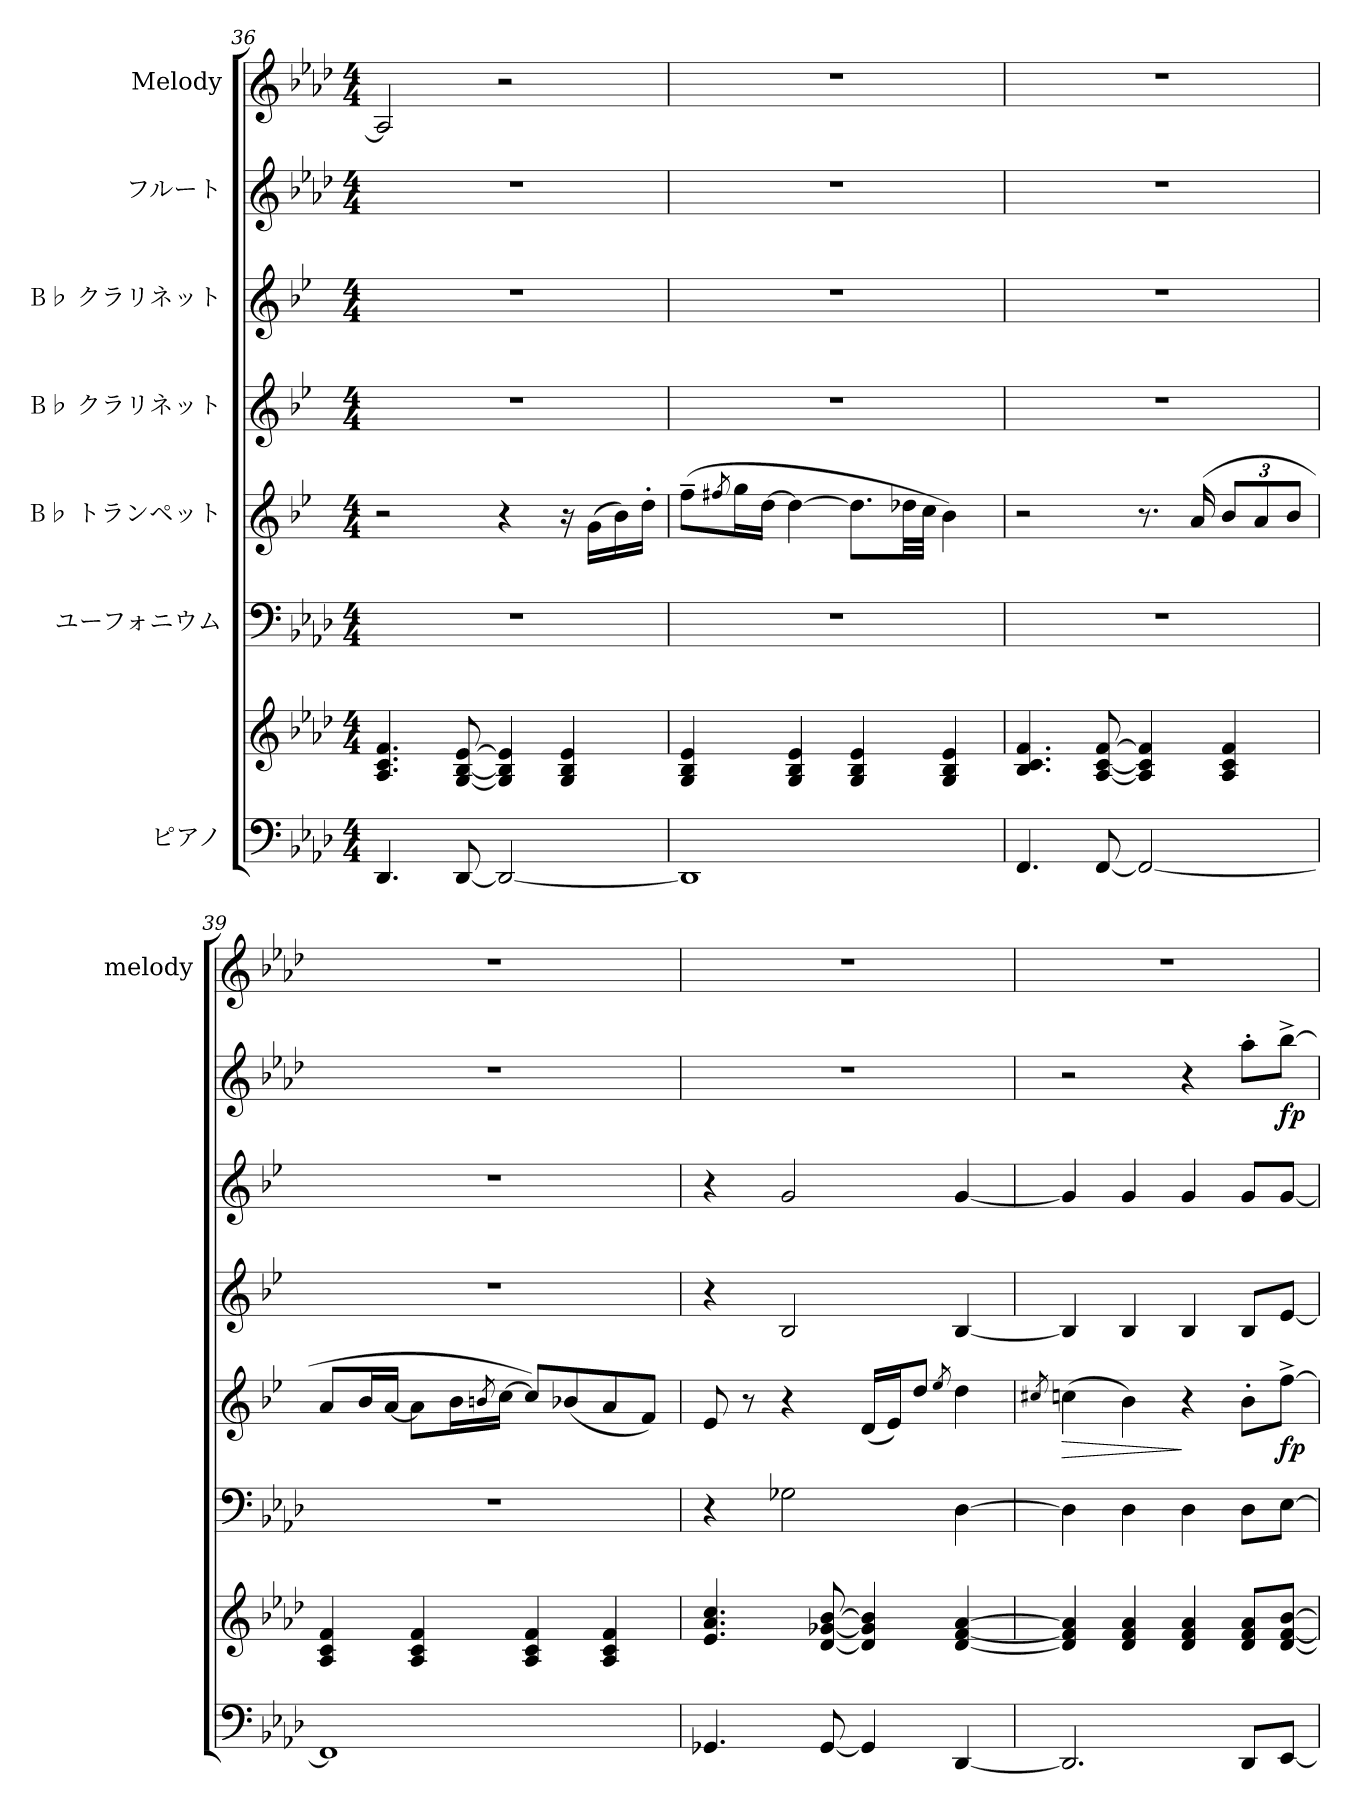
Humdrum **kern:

**kern	**kern	**kern	**kern	**dynam	**kern	**kern	**kern	**dynam	**kern
*part7	*part7	*part6	*part5	*part5	*part4	*part3	*part2	*part2	*part1
*staff8	*staff7	*staff6	*staff5	*staff5	*staff4	*staff3	*staff2	*staff2	*staff1
*I"ピアノ	*	*I"ユーフォニウム	*I"B♭ トランペット	*	*I"B♭ クラリネット	*I"B♭ クラリネット	*I"フルート	*	*I"Melody
*	*	*	*	*	*	*	*	*	*I'melody
*clefF4	*clefG2	*clefF4	*clefG2	*	*clefG2	*clefG2	*clefG2	*	*clefG2
*	*	*	*ITrd1c2	*	*ITrd1c2	*ITrd1c2	*	*	*
*k[b-e-a-d-]	*k[b-e-a-d-]	*k[b-e-a-d-]	*k[b-e-a-d-]	*	*k[b-e-a-d-]	*k[b-e-a-d-]	*k[b-e-a-d-]	*	*k[b-e-a-d-]
*M4/4	*M4/4	*M4/4	*M4/4	*	*M4/4	*M4/4	*M4/4	*	*M4/4
=36	=36	=36	=36	=36	=36	=36	=36	=36	=36
4.DD-	4.A- 4.c 4.f	1r	2r	.	1r	1r	1r	.	2A-]
[8DD-	[8G [8B- [8e-	.	.	.	.	.	.	.	.
2DD-_	4G] 4B-] 4e-]	.	4r	.	.	.	.	.	2r
.	4G 4B- 4e-	.	16r	.	.	.	.	.	.
.	.	.	(16fLL	.	.	.	.	.	.
.	.	.	16a-)	.	.	.	.	.	.
.	.	.	16cc'JJ	.	.	.	.	.	.
=37	=37	=37	=37	=37	=37	=37	=37	=37	=37
1DD-]	4G 4B- 4e-	1r	(8ee-~L	.	1r	1r	1r	.	1r
.	.	.	8qeen/	.	.	.	.	.	.
.	.	.	16ffL	.	.	.	.	.	.
.	.	.	[16ccJJ	.	.	.	.	.	.
.	4G 4B- 4e-	.	4cc_	.	.	.	.	.	.
.	4G 4B- 4e-	.	8.ccL]	.	.	.	.	.	.
.	.	.	32cc-XLL	.	.	.	.	.	.
.	.	.	32b-JJJ	.	.	.	.	.	.
.	4G 4B- 4e-	.	4a-)	.	.	.	.	.	.
=38	=38	=38	=38	=38	=38	=38	=38	=38	=38
4.FF	4.B- 4.c 4.f	1r	2r	.	1r	1r	1r	.	1r
[8FF	[8A- [8c [8f	.	.	.	.	.	.	.	.
2FF_	4A-] 4c] 4f]	.	8.r	.	.	.	.	.	.
.	.	.	(16g	.	.	.	.	.	.
.	4A- 4c 4f	.	12a-L	.	.	.	.	.	.
.	.	.	12g	.	.	.	.	.	.
.	.	.	12a-J	.	.	.	.	.	.
=39	=39	=39	=39	=39	=39	=39	=39	=39	=39
1FF]	4A- 4c 4f	1r	8gL	.	1r	1r	1r	.	1r
.	.	.	16a-L	.	.	.	.	.	.
.	.	.	[16gJJ	.	.	.	.	.	.
.	4A- 4c 4f	.	8gL]	.	.	.	.	.	.
.	.	.	16a-L	.	.	.	.	.	.
.	.	.	8qan/	.	.	.	.	.	.
.	.	.	[16b-JJ	.	.	.	.	.	.
.	4A- 4c 4f	.	8b-L])	.	.	.	.	.	.
.	.	.	(8a-X	.	.	.	.	.	.
.	4A- 4c 4f	.	8g	.	.	.	.	.	.
.	.	.	8e-J)	.	.	.	.	.	.
=40	=40	=40	=40	=40	=40	=40	=40	=40	=40
4.GG-X	4.e- 4.a- 4.cc	4r	8d-	.	4r	4r	1r	.	1r
.	.	.	8r	.	.	.	.	.	.
.	.	2G-X	4r	.	2A-	2f	.	.	.
[8GG-	[8d- [8g-X [8b-	.	.	.	.	.	.	.	.
4GG-]	4d-] 4g-] 4b-]	.	(16cLL	.	.	.	.	.	.
.	.	.	16d-J)	.	.	.	.	.	.
.	.	.	8ccJ	.	.	.	.	.	.
.	.	.	8qdd-/	.	.	.	.	.	.
[4DD-	[4d- [4f [4a-	[4D-	4cc	.	[4A-	[4f	.	.	.
=41	=41	=41	=41	=41	=41	=41	=41	=41	=41
.	.	.	8qbn/	.	.	.	.	.	.
!	!	!	!	!LO:HP:b	!	!	!	!	!
2.DD-]	4d-] 4f] 4a-]	4D-]	(4b-X	>	4A-]	4f]	2r	.	1r
.	4d- 4f 4a-	4D-	4a-)	.	4A-	4f	.	.	.
.	4d- 4f 4a-	4D-	4r	]	4A-	4f	4r	.	.
8DD-L	8d- 8f 8a-L	8D-L	8a-'L	.	8A-L	8fL	8aa-'L	.	.
[8EE-J	[8d- [8f [8b-J	[8E-J	[8ee-^J	fp	[8d-J	[8fJ	[8bb-^J	fp	.
=	=	=	=	=	=	=	=	=	=
*-	*-	*-	*-	*-	*-	*-	*-	*-	*-
